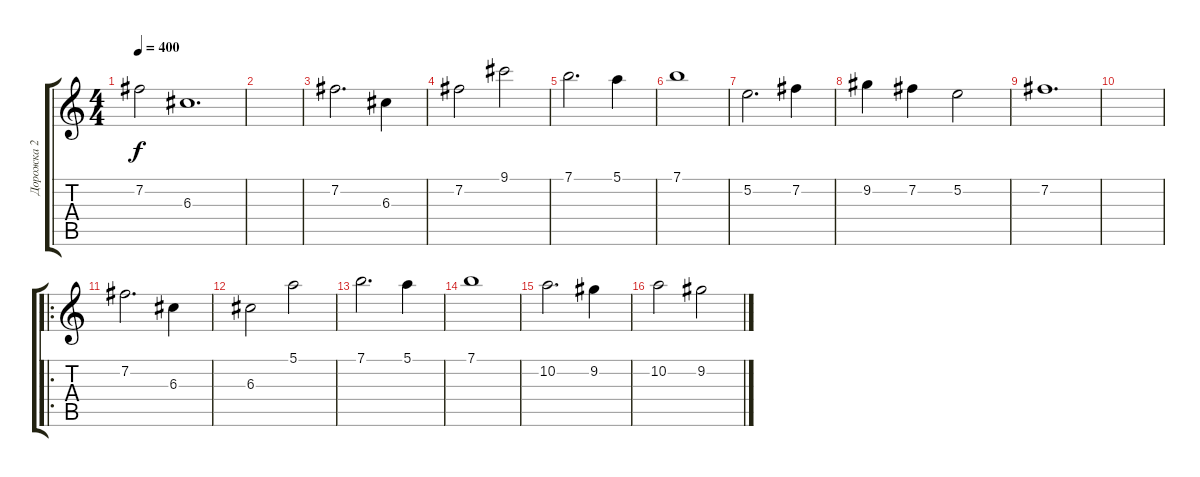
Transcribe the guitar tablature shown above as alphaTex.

\track ("Дорожка 2" "Дорожка 2") {instrument overdrivenguitar}
\staff {score tabs}
\tuning (E4 B3 G3 D3 A2 E2) {hide}
\ts (4 4)
\tempo 400
\clef g2
\ks c
7.2.2{dy f} 6.3.1{d} |
|
7.2.2{d} 6.3.4 |
7.2.2 9.1.2 |
7.1.2{d} 5.1.4 |
7.1.1 |
5.2.2{d} 7.2.4 |
9.2.4 7.2.4 5.2.2 |
7.2.1{d} |
|
\ro
7.2.2{d} 6.3.4 |
6.3.2 5.1.2 |
7.1.2{d} 5.1.4 |
7.1.1 |
10.2.2{d} 9.2.4 |
10.2.2 9.2.2
